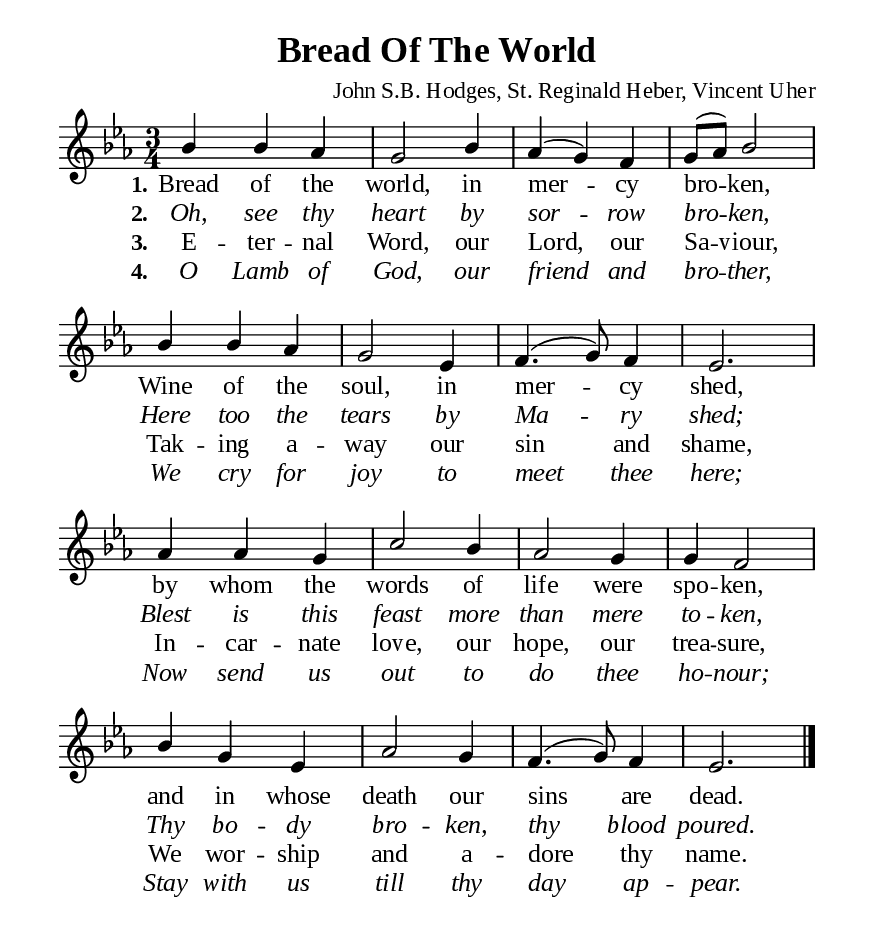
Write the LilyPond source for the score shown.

\version "2.18.2"

\header {
  title = "Bread Of The World"
  composer = "John S.B. Hodges, St. Reginald Heber, Vincent Uher"
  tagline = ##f
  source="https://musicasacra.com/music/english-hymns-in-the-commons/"
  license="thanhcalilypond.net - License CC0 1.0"
}

global= {
  \key ees \major
  \time 3/4
  \override Score.BarNumber.break-visibility = ##(#f #f #f)
  \override Lyrics.LyricSpace.minimum-distance = #3.0
}

\paper {
  #(set-paper-size "a5")
  top-margin = 10\mm
  bottom-marign = 10\mm
  left-margin = 10\mm
  right-margin = 10\mm
  indent = #0
  #(define fonts
	 (make-pango-font-tree "Liberation Serif"
	 		       "Liberation Serif"
			       "Liberation Serif"
			       (/ 20 20)))
  system-system-spacing = #'((basic-distance . 3) (padding . 3))
}

printItalic = \with {
  \override LyricText.font-shape = #'italic
}

% Verse music
musicVerseSoprano = \relative c'' {
  %{	01	%} bes4 bes aes |
  %{	02	%} g2 bes4 |
  %{	03	%} aes (g) f |
  %{	04	%} g8 (aes) bes2 |
  %{	05	%} bes4 bes aes |
  %{	06	%} g2 ees4 |
  %{	07	%} f4. (g8) f4 |
  %{	08	%} ees2. |
  %{	09	%} aes4 aes g |
  %{	10	%} c2 bes4 |
  %{	11	%} aes2 g4 |
  %{	12	%} g f2 |
  %{	13	%} bes4 g ees |
  %{	14	%} aes2 g4 |
  %{	15	%} f4. (g8) f4 |
  %{	16	%} ees2. \bar "|."
}

% Verse lyrics
verseOne = \lyricmode {
  \set stanza = #"1."
  Bread of the world, in mer -- cy bro -- ken,
  Wine of the soul, in mer -- cy shed,
  by whom the words of life were spo -- ken,
  and in whose death our sins are dead.
}

verseTwo = \lyricmode {
  \set stanza = #"2."
  Oh, see thy heart by sor -- row bro -- ken,
  Here too the tears by Ma -- ry shed;
  Blest is this feast more than mere to -- ken,
  Thy bo -- dy bro -- ken, thy blood poured.
}

verseThree = \lyricmode {
  \set stanza = #"3."
  E -- ter -- nal Word, our Lord, our Sa -- viour,
  Tak -- ing a -- way our sin and shame,
  In -- car -- nate love, our hope, our trea -- sure,
  We wor -- ship and a -- dore thy name.
}

verseFour = \lyricmode {
  \set stanza = #"4."
  O Lamb of God, our friend and bro -- ther,
  We cry for joy to meet thee here;
  Now send us out to do thee ho -- nour;
  Stay with us till thy day ap -- pear.
}

% Layout
\score {
    \new ChoirStaff <<
      \new Staff <<
        \clef "treble"
        \new Voice = "sopranos" { \global \stemUp \slurUp \musicVerseSoprano }
      >>
      \new Lyrics \lyricsto sopranos \verseOne
      \new Lyrics \printItalic \lyricsto sopranos \verseTwo
      \new Lyrics \lyricsto sopranos \verseThree
      \new Lyrics \printItalic \lyricsto sopranos \verseFour
    >>
}
